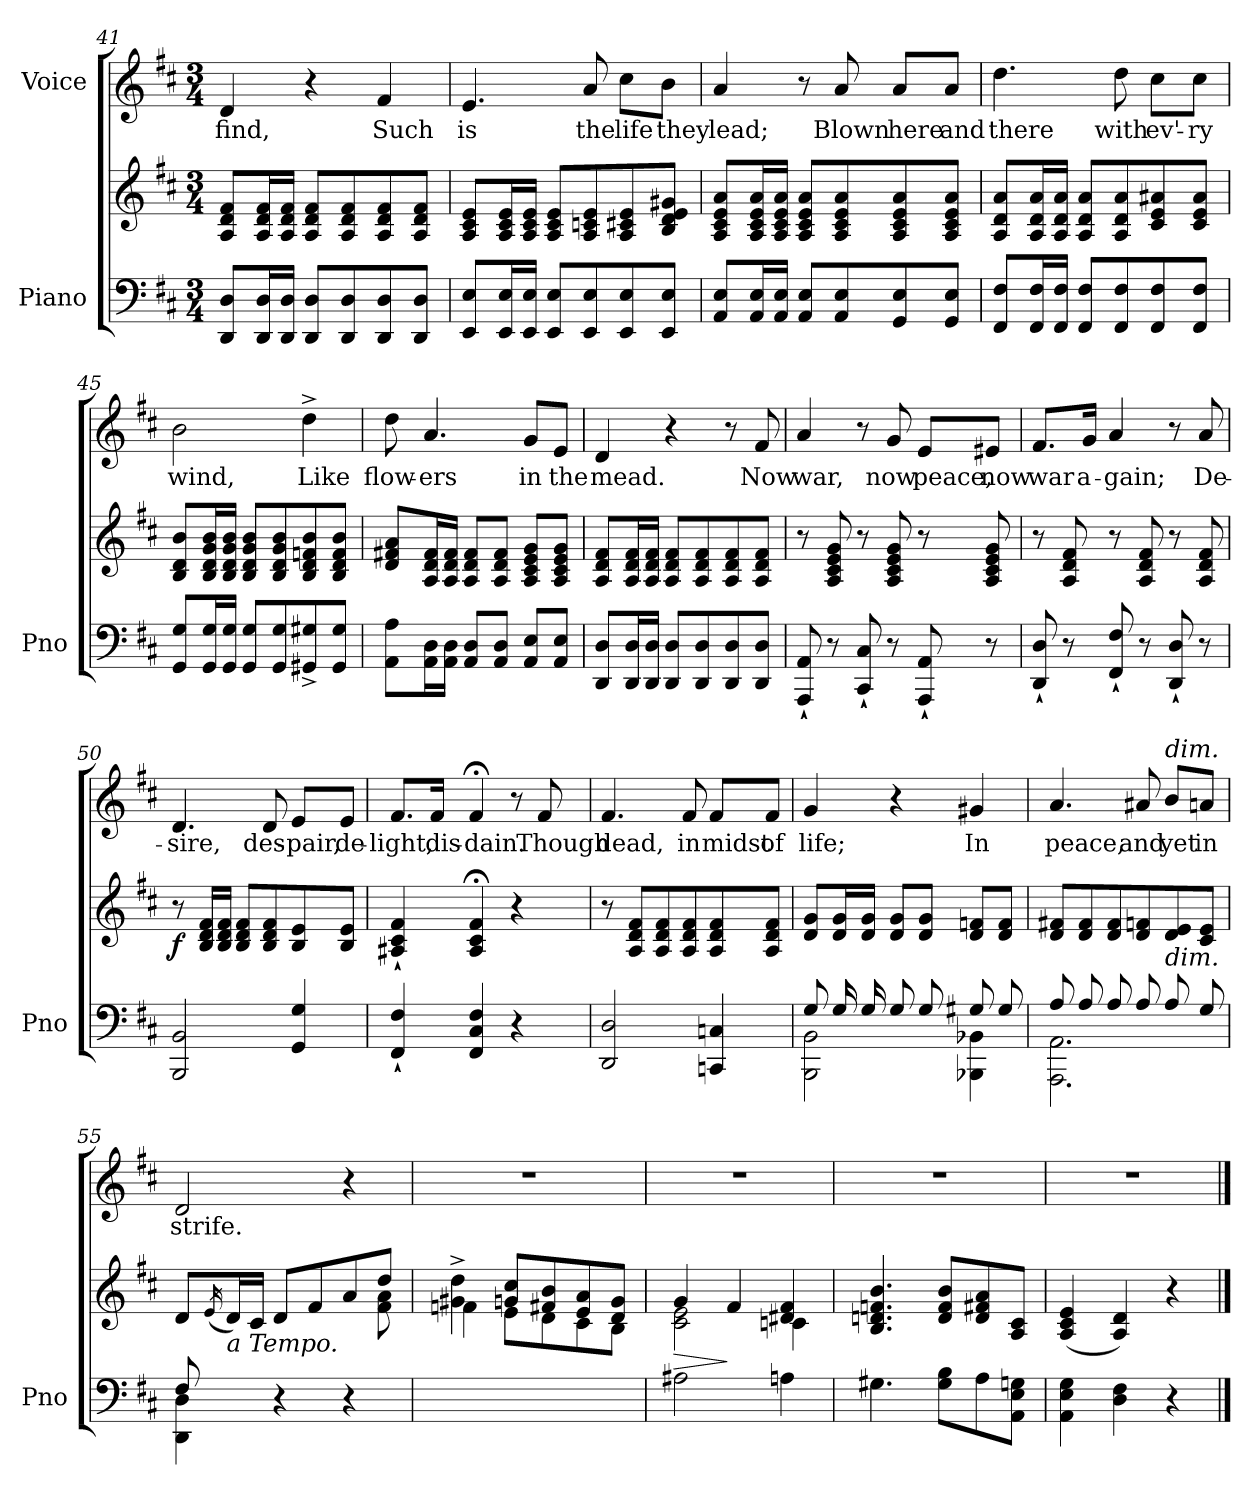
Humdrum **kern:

**kern	**kern	**dynam	**kern	**text
*part2	*part2	*part2	*part1	*part1
*staff3	*staff2	*staff2/3	*staff1	*staff1
*I"Piano	*	*	*I"Voice	*
*I'Pno	*	*	*	*
*clefF4	*clefG2	*	*clefG2	*
*k[f#c#]	*k[f#c#]	*	*k[f#c#]	*
*M3/4	*M3/4	*	*M3/4	*
=41	=41	=41	=41	=41
8DD/ 8D/L	8A/ 8d/ 8f#/L	.	4d/	find,
16DD/ 16D/L	16A/ 16d/ 16f#/L	.	.	.
16DD/ 16D/JJ	16A/ 16d/ 16f#/JJ	.	.	.
8DD/ 8D/L	8A/ 8d/ 8f#/L	.	4r	.
8DD/ 8D/	8A/ 8d/ 8f#/	.	.	.
8DD/ 8D/	8A/ 8d/ 8f#/	.	4f#/	Such
8DD/ 8D/J	8A/ 8d/ 8f#/J	.	.	.
=42	=42	=42	=42	=42
8EE/ 8E/L	8A/ 8c#/ 8e/L	.	4.e/	is
16EE/ 16E/L	16A/ 16c#/ 16e/L	.	.	.
16EE/ 16E/JJ	16A/ 16c#/ 16e/JJ	.	.	.
8EE/ 8E/L	8A/ 8c#/ 8e/L	.	.	.
8EE/ 8E/	8A/ 8cn/ 8e/	.	8a/	the
8EE/ 8E/	8A/ 8c#X/ 8e/	.	8cc#\L	life
8EE/ 8E/J	8B/ 8d/ 8e/ 8g#X/J	.	8b\J	they
=43	=43	=43	=43	=43
8AA/ 8E/L	8A/ 8c#/ 8e/ 8a/L	.	4a/	lead;
16AA/ 16E/L	16A/ 16c#/ 16e/ 16a/L	.	.	.
16AA/ 16E/JJ	16A/ 16c#/ 16e/ 16a/JJ	.	.	.
8AA/ 8E/L	8A/ 8c#/ 8e/ 8a/L	.	8r	.
8AA/ 8E/	8A/ 8c#/ 8e/ 8a/	.	8a/	Blown
8GG/ 8E/	8A/ 8c#/ 8e/ 8a/	.	8a/L	here
8GG/ 8E/J	8A/ 8c#/ 8e/ 8a/J	.	8a/J	and
=44	=44	=44	=44	=44
8FF#/ 8F#/L	8A/ 8d/ 8a/L	.	4.dd\	there
16FF#/ 16F#/L	16A/ 16d/ 16a/L	.	.	.
16FF#/ 16F#/JJ	16A/ 16d/ 16a/JJ	.	.	.
8FF#/ 8F#/L	8A/ 8d/ 8a/L	.	.	.
8FF#/ 8F#/	8A/ 8d/ 8a/	.	8dd\	with
8FF#/ 8F#/	8c#/ 8e/ 8a#X/	.	8cc#\L	ev'-
8FF#/ 8F#/J	8c#/ 8e/ 8a#/J	.	8cc#\J	-ry
=45	=45	=45	=45	=45
8GG/ 8G/L	8B/ 8d/ 8b/L	.	2b\	wind,
16GG/ 16G/L	16B/ 16d/ 16g/ 16b/L	.	.	.
16GG/ 16G/JJ	16B/ 16d/ 16g/ 16b/JJ	.	.	.
8GG/ 8G/L	8B/ 8d/ 8g/ 8b/L	.	.	.
8GG/ 8G/	8B/ 8d/ 8g/ 8b/	.	.	.
8GG#X/^ 8G#X/^	8B/ 8d/ 8fn/ 8b/	.	4dd^\	Like
8GG#/ 8G#/J	8B/ 8d/ 8f/ 8b/J	.	.	.
=46	=46	=46	=46	=46
8AA\ 8A\L	8d/ 8f#X/ 8a/L	.	8dd\	flow-
16AA\ 16D\L	16A/ 16d/ 16f#/L	.	4.a/	-ers
16AA\ 16D\JJ	16A/ 16d/ 16f#/JJ	.	.	.
8AA/ 8D/L	8A/ 8d/ 8f#/L	.	.	.
8AA/ 8D/J	8A/ 8d/ 8f#/J	.	.	.
8AA/ 8E/L	8A/ 8c#/ 8e/ 8g/L	.	8g/L	in
8AA/ 8E/J	8A/ 8c#/ 8e/ 8g/J	.	8e/J	the
=47	=47	=47	=47	=47
8DD/ 8D/L	8A/ 8d/ 8f#/L	.	4d/	mead.
16DD/ 16D/L	16A/ 16d/ 16f#/L	.	.	.
16DD/ 16D/JJ	16A/ 16d/ 16f#/JJ	.	.	.
8DD/ 8D/L	8A/ 8d/ 8f#/L	.	4r	.
8DD/ 8D/	8A/ 8d/ 8f#/	.	.	.
8DD/ 8D/	8A/ 8d/ 8f#/	.	8r	.
8DD/ 8D/J	8A/ 8d/ 8f#/J	.	8f#/	Now
=48	=48	=48	=48	=48
8AAA/` 8AA/`	8r	.	4a/	war,
8r	8A/ 8c#/ 8e/ 8g/	.	.	.
8CC#/` 8C#/`	8r	.	8r	.
8r	8A/ 8c#/ 8e/ 8g/	.	8g/	now
8AAA/` 8AA/`	8r	.	8e/L	peace,
8r	8A/ 8c#/ 8e/ 8g/	.	8e#X/J	now
=49	=49	=49	=49	=49
8DD/` 8D/`	8r	.	8.f#/L	war
8r	8A/ 8d/ 8f#/	.	.	.
.	.	.	16g/Jk	a-
8FF#/` 8F#/`	8r	.	4a/	-gain;
8r	8A/ 8d/ 8f#/	.	.	.
8DD/` 8D/`	8r	.	8r	.
8r	8A/ 8d/ 8f#/	.	8a/	De-
=50	=50	=50	=50	=50
!	!	!LO:DY:b	!	!
2BBB/ 2BB/	8r	f	4.d/	-sire,
.	16B/ 16d/ 16f#/LL	.	.	.
.	16B/ 16d/ 16f#/JJ	.	.	.
.	8B/ 8d/ 8f#/L	.	.	.
.	8B/ 8d/ 8f#/	.	8d/	des-
4GG/ 4G/	8B/ 8e/	.	8e/L	-pair,
.	8B/ 8e/J	.	8e/J	de-
=51	=51	=51	=51	=51
4FF#/` 4F#/`	4A#X/`> 4c#/`> 4f#/`>	.	8.f#/L	-light,
.	.	.	16f#/Jk	dis-
4FF#/ 4C#/ 4F#/	4A#/;< 4c#/;< 4f#/;<	.	4f#;</	-dain.
4r	4r	.	8r	.
.	.	.	8f#/	Though
=52	=52	=52	=52	=52
2DD/ 2D/	8r	.	4.f#/	dead,
.	8A/ 8d/ 8f#/L	.	.	.
.	8A/ 8d/ 8f#/	.	.	.
.	8A/ 8d/ 8f#/	.	8f#/	in
4CCn/ 4Cn/	8A/ 8d/ 8f#/	.	8f#/L	midst
.	8A/ 8d/ 8f#/J	.	8f#/J	of
=53	=53	=53	=53	=53
*^	*	*	*	*
8G/	2BBB\ 2BB\	8d/ 8g/L	.	4g/	life;
16G/	.	16d/ 16g/L	.	.	.
16G/	.	16d/ 16g/JJ	.	.	.
8G/	.	8d/ 8g/L	.	4r	.
8G/	.	8d/ 8g/J	.	.	.
8G#X/	4BBB-X\ 4BB-X\	8d/ 8fn/L	.	4g#X/	In
8G#/	.	8d/ 8f/J	.	.	.
=54	=54	=54	=54	=54	=54
8A/	2.AAA\ 2.AA\	8d/ 8f#X/L	.	4.a/	peace,
8A/	.	8d/ 8f#/	.	.	.
8A/	.	8d/ 8f#/	.	.	.
8A/	.	8d/ 8fn/	.	8a#X/	and
!	!	!	!	!LO:TX:a:i:t=dim.	!
!	!	!LO:TX:b:i:t=dim.	!	!	!
8A/	.	8d/ 8e/	.	8b/L	yet
8G/	.	8c#/ 8e/J	.	8an/J	in
=55	=55	=55	=55	=55	=55
*	*	*^	*	*	*
8F#/	4DD\ 4D\	8d/L	2ryy	.	2d/	strife.
.	.	(16qe/	.	.	.	.
!	!	!LO:TX:b:i:t=a Tempo.	!	!	!	!
8ryy	.	16d/L)	.	.	.	.
.	.	16c#/JJ	.	.	.	.
4r	4ryy	8d/L	.	.	.	.
.	.	8f#/	.	.	.	.
4r	4ryy	8a/	8ryy	.	4r	.
.	.	8dd/J	8f#\ 8a\	.	.	.
*v	*v	*	*	*	*	*
=56	=56	=56	=56	=56	=56
2.ryy	4g#X\^ 4dd\^	4fn\	.	2.r	.
.	8gn/ 8cc#/L	8e\L	.	.	.
.	8f#X/ 8b/	8d\	.	.	.
.	8e/ 8a/	8c#\	.	.	.
.	8d/ 8g/J	8B\J	.	.	.
=57	=57	=57	=57	=57	=57
!	!	!	!LO:HP:b	!	!
2A#X\	4g/	2c#\ 2e\	>	2.r	.
.	4f#/	.	]	.	.
4An\	4d#X/ 4f#/	4cn\	.	.	.
*	*v	*v	*	*	*
=58	=58	=58	=58	=58
4.G#X\	4.B/ 4.dn/ 4.fn/ 4.b/	.	2.r	.
8G#\ 8B\L	8d/ 8f/ 8b/L	.	.	.
8A\	8d/ 8f#X/ 8a/	.	.	.
8AA\ 8E\ 8Gnj\J	8A/ 8c#/J	.	.	.
=59	=59	=59	=59	=59
4AA\ 4E\ 4G\	(4A/ 4c#/ 4e/	.	2.r	.
4D\ 4F#\	4A/ 4d/)	.	.	.
4r	4r	.	.	.
==	==	==	==	==
*-	*-	*-	*-	*-
